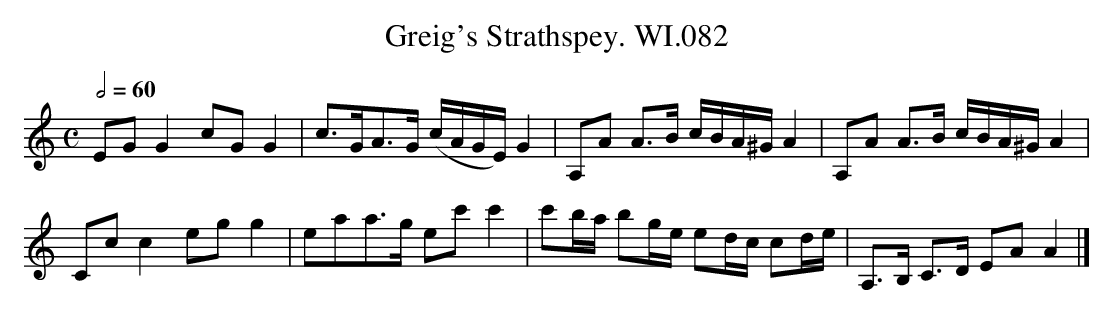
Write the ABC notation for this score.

X:1
T:Greig's Strathspey. WI.082
M:C
L:1/8
Q:1/2=60
K:C
EGG2 cGG2|c>GA>G (c/A/G/E/) G2|\
A,A A>B c/B/A/^G/ A2|A,A A>B c/B/A/^G/ A2|
Cc c2 egg2|eaa>g ec'c'2|\
c'b/a/ bg/e/ ed/c/ cd/e/|A,>B, C>D EA A2|]
